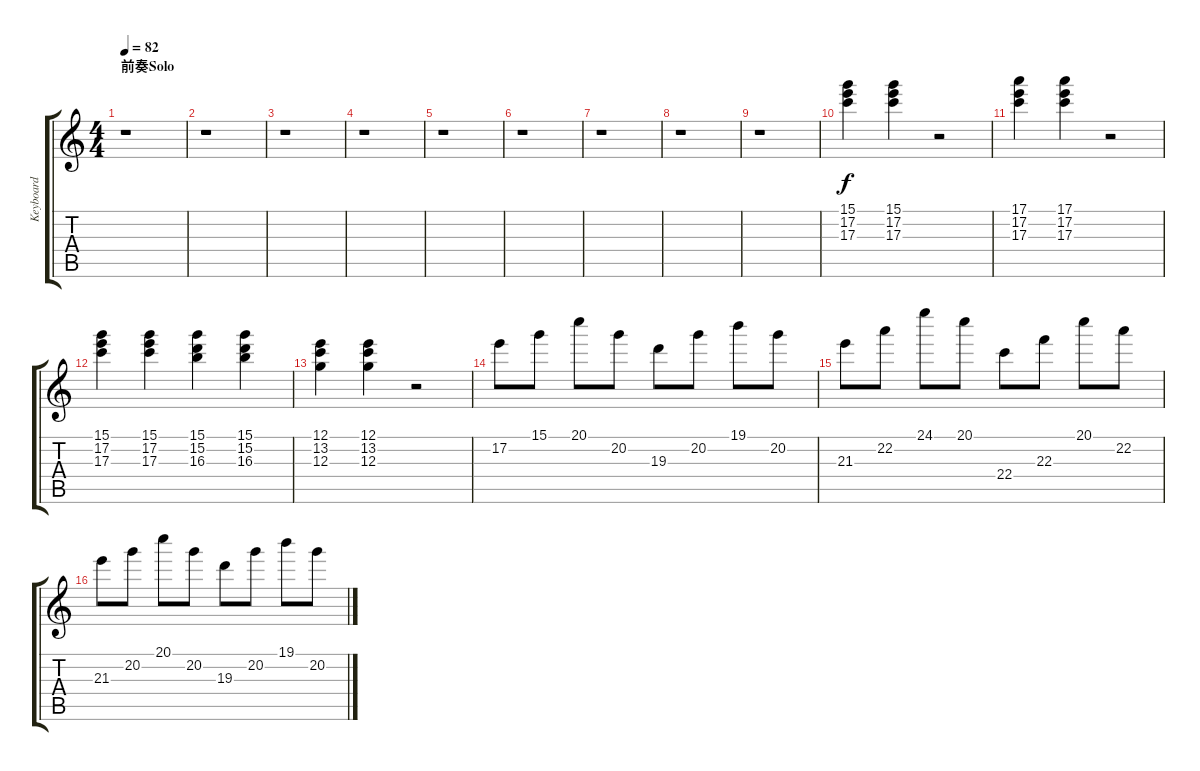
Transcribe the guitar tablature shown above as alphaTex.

\track ("Keyboard" "Keyboard") {instrument acousticguitarnylon}
\staff {score tabs}
\tuning (E4 B3 G3 D3 A2 E2) {hide}
\ts (4 4)
\section ("" "前奏Solo")
\tempo 82
\clef g2
\ks c
r.1{dy f instrument acousticguitarnylon} |
r.1 |
r.1 |
r.1 |
r.1 |
r.1 |
r.1 |
r.1 |
r.1 |
(15.1 17.2 17.3).4 (15.1 17.2 17.3).4 r.2 |
(17.1 17.2 17.3).4 (17.1 17.2 17.3).4 r.2 |
(15.1 17.2 17.3).4 (15.1 17.2 17.3).4 (15.1 15.2 16.3).4 (15.1 15.2 16.3).4 |
(12.1 13.2 12.3).4 (12.1 13.2 12.3).4 r.2 |
17.2.8 15.1.8 20.1.8 20.2.8 19.3.8 20.2.8 19.1.8 20.2.8 |
21.3.8 22.2.8 24.1.8 20.1.8 22.4.8 22.3.8 20.1.8 22.2.8 |
21.3.8 20.2.8 20.1.8 20.2.8 19.3.8 20.2.8 19.1.8 20.2.8
